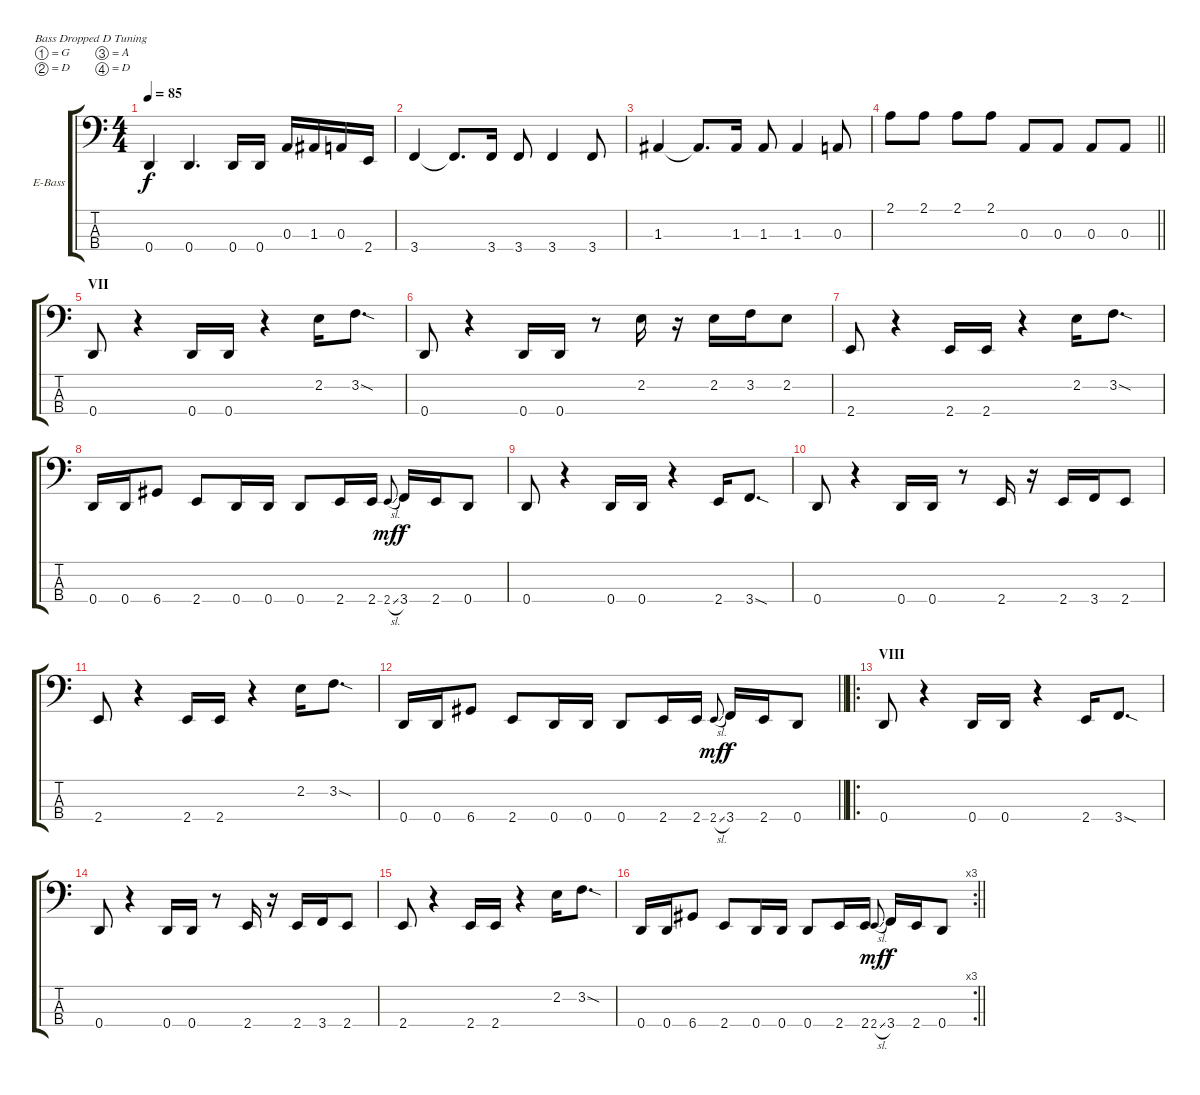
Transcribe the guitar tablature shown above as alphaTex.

\bracketExtendMode groupsimilarinstruments
\firstSystemTrackNameOrientation horizontal
\otherSystemsTrackNameOrientation horizontal
\track ("Bass" "E-Bass") {instrument electricbassfinger}
\staff {score tabs}
\tuning (G2 D2 A1 D1)
\ts (4 4)
\tempo 85
\clef f4
\ks c
0.4.4{dy f} 0.4.4{d} 0.4.16 0.4.16 0.3.16 1.3.16 0.3.16 2.4.16 |
3.4.4 3.4{t}.8{d} 3.4.16 3.4.8 3.4.4 3.4.8 |
1.3.4 1.3{t}.8{d} 1.3.16 1.3.8 1.3.4 0.3.8 |
\barLineRight lightlight
2.1.8 2.1.8 2.1.8 2.1.8 0.3.8 0.3.8 0.3.8 0.3.8 |
\section ("" "VII")
0.4.8 r.4 0.4.16 0.4.16 r.4 2.2.16 3.2{sod}.8{d} |
0.4.8 r.4 0.4.16 0.4.16 r.8 2.2.16 r.16 2.2.16 3.2.16 2.2.8 |
2.4.8 r.4 2.4.16 2.4.16 r.4 2.2.16 3.2{sod}.8{d} |
0.4.16 0.4.16 6.4.8 2.4.8 0.4.16 0.4.16 0.4.8 2.4.16 2.4.16 2.4{sl}.8{gr onbeat dy mf} 3.4.16{dy f} 2.4.16 0.4.8 |
0.4.8 r.4 0.4.16 0.4.16 r.4 2.4.16 3.4{sod}.8{d} |
0.4.8 r.4 0.4.16 0.4.16 r.8 2.4.16 r.16 2.4.16 3.4.16 2.4.8 |
2.4.8 r.4 2.4.16 2.4.16 r.4 2.2.16 3.2{sod}.8{d} |
\barLineRight lightlight
0.4.16 0.4.16 6.4.8 2.4.8 0.4.16 0.4.16 0.4.8 2.4.16 2.4.16 2.4{sl}.8{gr onbeat dy mf} 3.4.16{dy f} 2.4.16 0.4.8 |
\ro
\section ("" "VIII")
0.4.8 r.4 0.4.16 0.4.16 r.4 2.4.16 3.4{sod}.8{d} |
0.4.8 r.4 0.4.16 0.4.16 r.8 2.4.16 r.16 2.4.16 3.4.16 2.4.8 |
2.4.8 r.4 2.4.16 2.4.16 r.4 2.2.16 3.2{sod}.8{d} |
\rc 3
\barLineRight lightlight
0.4.16 0.4.16 6.4.8 2.4.8 0.4.16 0.4.16 0.4.8 2.4.16 2.4.16 2.4{sl}.8{gr onbeat dy mf} 3.4.16{dy f} 2.4.16 0.4.8
